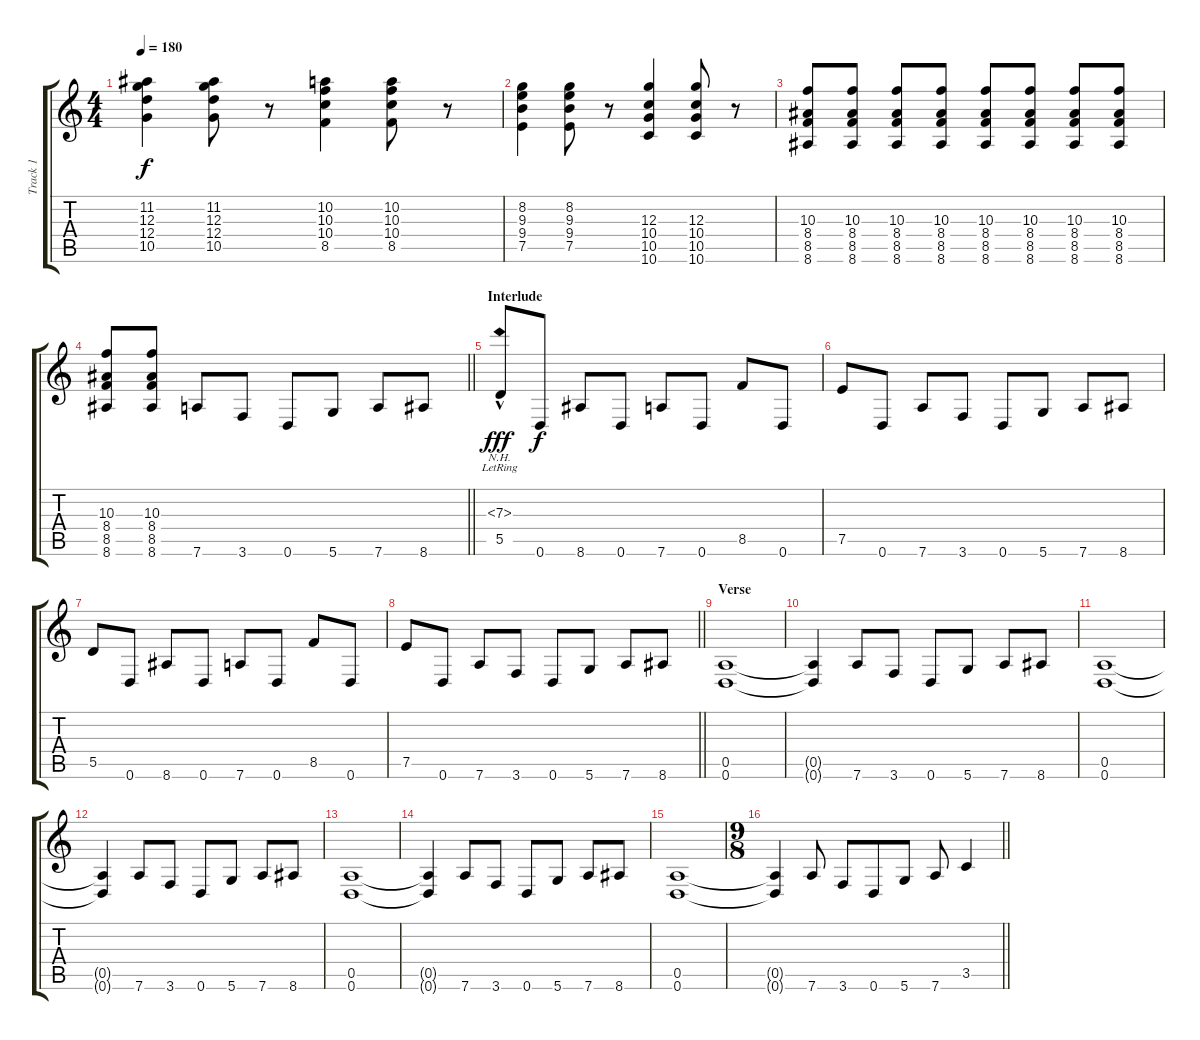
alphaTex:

\track ("Track 1" "Track 1") {instrument distortionguitar}
\staff {score tabs}
\tuning (E4 B3 G3 D3 A2 D2) {hide}
\ts (4 4)
\tempo 180
\clef g2
\ks c
(11.2 12.3 12.4 10.5).4{dy f} (11.2 12.3 12.4 10.5).8 r.8 (10.2 10.3 10.4 8.5).4 (10.2 10.3 10.4 8.5).8 r.8 |
(8.2 9.3 9.4 7.5).4 (8.2 9.3 9.4 7.5).8 r.8 (12.3 10.4 10.5 10.6).4 (12.3 10.4 10.5 10.6).8 r.8 |
(10.3 8.4 8.5 8.6).8 (10.3 8.4 8.5 8.6).8 (10.3 8.4 8.5 8.6).8 (10.3 8.4 8.5 8.6).8 (10.3 8.4 8.5 8.6).8 (10.3 8.4 8.5 8.6).8 (10.3 8.4 8.5 8.6).8 (10.3 8.4 8.5 8.6).8 |
\barLineRight lightlight
(10.3 8.4 8.5 8.6).8 (10.3 8.4 8.5 8.6).8 7.6.8 3.6.8 0.6.8 5.6.8 7.6.8 8.6.8 |
\section ("" "Interlude")
(7.3{nh hac lr} 5.5).8{dy fff} 0.6.8{dy f} 8.6.8 0.6.8 7.6.8 0.6.8 8.5.8 0.6.8 |
7.5.8 0.6.8 7.6.8 3.6.8 0.6.8 5.6.8 7.6.8 8.6.8 |
5.5.8 0.6.8 8.6.8 0.6.8 7.6.8 0.6.8 8.5.8 0.6.8 |
\barLineRight lightlight
7.5.8 0.6.8 7.6.8 3.6.8 0.6.8 5.6.8 7.6.8 8.6.8 |
\section ("" "Verse")
(0.5 0.6).1 |
(0.5{t} 0.6{t}).4 7.6.8 3.6.8 0.6.8 5.6.8 7.6.8 8.6.8 |
(0.5 0.6).1 |
(0.5{t} 0.6{t}).4 7.6.8 3.6.8 0.6.8 5.6.8 7.6.8 8.6.8 |
(0.5 0.6).1 |
(0.5{t} 0.6{t}).4 7.6.8 3.6.8 0.6.8 5.6.8 7.6.8 8.6.8 |
(0.5 0.6).1 |
\ts (9 8)
\barLineRight lightlight
(0.5{t} 0.6{t}).4 7.6.8 3.6.8 0.6.8 5.6.8 7.6.8 3.5.4
